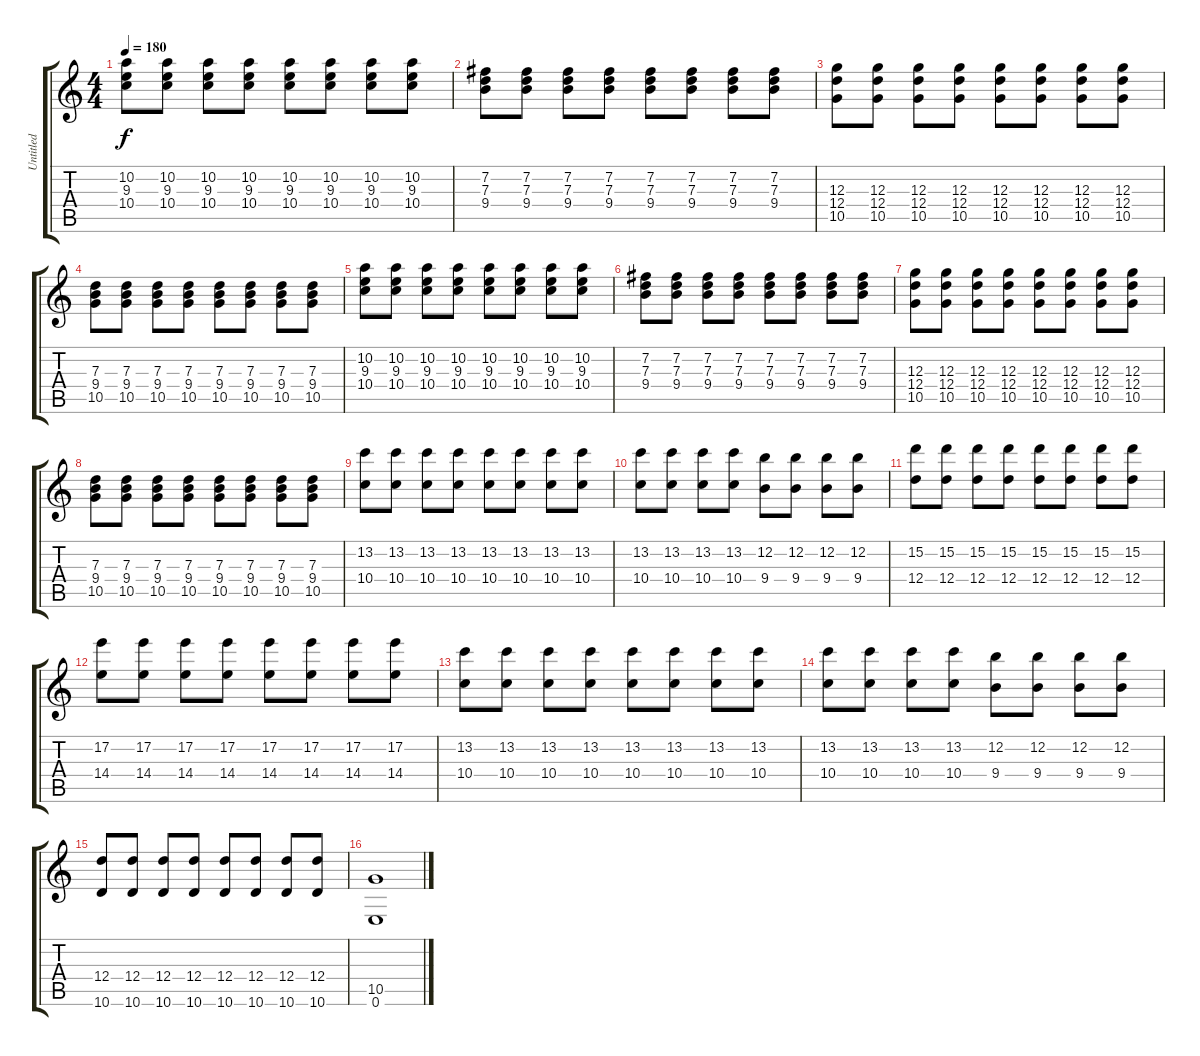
\track ("Untitled" "Untitled") {instrument acousticguitarnylon}
\staff {score tabs}
\tuning (E4 B3 G3 D3 A2 E2) {hide}
\ts (4 4)
\tempo 180
\clef g2
\ks c
(10.2 9.3 10.4).8{dy f} (10.2 9.3 10.4).8 (10.2 9.3 10.4).8 (10.2 9.3 10.4).8 (10.2 9.3 10.4).8 (10.2 9.3 10.4).8 (10.2 9.3 10.4).8 (10.2 9.3 10.4).8 |
(7.2 7.3 9.4).8 (7.2 7.3 9.4).8 (7.2 7.3 9.4).8 (7.2 7.3 9.4).8 (7.2 7.3 9.4).8 (7.2 7.3 9.4).8 (7.2 7.3 9.4).8 (7.2 7.3 9.4).8 |
(12.3 12.4 10.5).8 (12.3 12.4 10.5).8 (12.3 12.4 10.5).8 (12.3 12.4 10.5).8 (12.3 12.4 10.5).8 (12.3 12.4 10.5).8 (12.3 12.4 10.5).8 (12.3 12.4 10.5).8 |
(7.3 9.4 10.5).8 (7.3 9.4 10.5).8 (7.3 9.4 10.5).8 (7.3 9.4 10.5).8 (7.3 9.4 10.5).8 (7.3 9.4 10.5).8 (7.3 9.4 10.5).8 (7.3 9.4 10.5).8 |
(10.2 9.3 10.4).8 (10.2 9.3 10.4).8 (10.2 9.3 10.4).8 (10.2 9.3 10.4).8 (10.2 9.3 10.4).8 (10.2 9.3 10.4).8 (10.2 9.3 10.4).8 (10.2 9.3 10.4).8 |
(7.2 7.3 9.4).8 (7.2 7.3 9.4).8 (7.2 7.3 9.4).8 (7.2 7.3 9.4).8 (7.2 7.3 9.4).8 (7.2 7.3 9.4).8 (7.2 7.3 9.4).8 (7.2 7.3 9.4).8 |
(12.3 12.4 10.5).8 (12.3 12.4 10.5).8 (12.3 12.4 10.5).8 (12.3 12.4 10.5).8 (12.3 12.4 10.5).8 (12.3 12.4 10.5).8 (12.3 12.4 10.5).8 (12.3 12.4 10.5).8 |
(7.3 9.4 10.5).8 (7.3 9.4 10.5).8 (7.3 9.4 10.5).8 (7.3 9.4 10.5).8 (7.3 9.4 10.5).8 (7.3 9.4 10.5).8 (7.3 9.4 10.5).8 (7.3 9.4 10.5).8 |
(13.2 10.4).8 (13.2 10.4).8 (13.2 10.4).8 (13.2 10.4).8 (13.2 10.4).8 (13.2 10.4).8 (13.2 10.4).8 (13.2 10.4).8 |
(13.2 10.4).8 (13.2 10.4).8 (13.2 10.4).8 (13.2 10.4).8 (12.2 9.4).8 (12.2 9.4).8 (12.2 9.4).8 (12.2 9.4).8 |
(15.2 12.4).8 (15.2 12.4).8 (15.2 12.4).8 (15.2 12.4).8 (15.2 12.4).8 (15.2 12.4).8 (15.2 12.4).8 (15.2 12.4).8 |
(17.2 14.4).8 (17.2 14.4).8 (17.2 14.4).8 (17.2 14.4).8 (17.2 14.4).8 (17.2 14.4).8 (17.2 14.4).8 (17.2 14.4).8 |
(13.2 10.4).8 (13.2 10.4).8 (13.2 10.4).8 (13.2 10.4).8 (13.2 10.4).8 (13.2 10.4).8 (13.2 10.4).8 (13.2 10.4).8 |
(13.2 10.4).8 (13.2 10.4).8 (13.2 10.4).8 (13.2 10.4).8 (12.2 9.4).8 (12.2 9.4).8 (12.2 9.4).8 (12.2 9.4).8 |
(12.4 10.6).8 (12.4 10.6).8 (12.4 10.6).8 (12.4 10.6).8 (12.4 10.6).8 (12.4 10.6).8 (12.4 10.6).8 (12.4 10.6).8 |
(10.5 0.6).1
